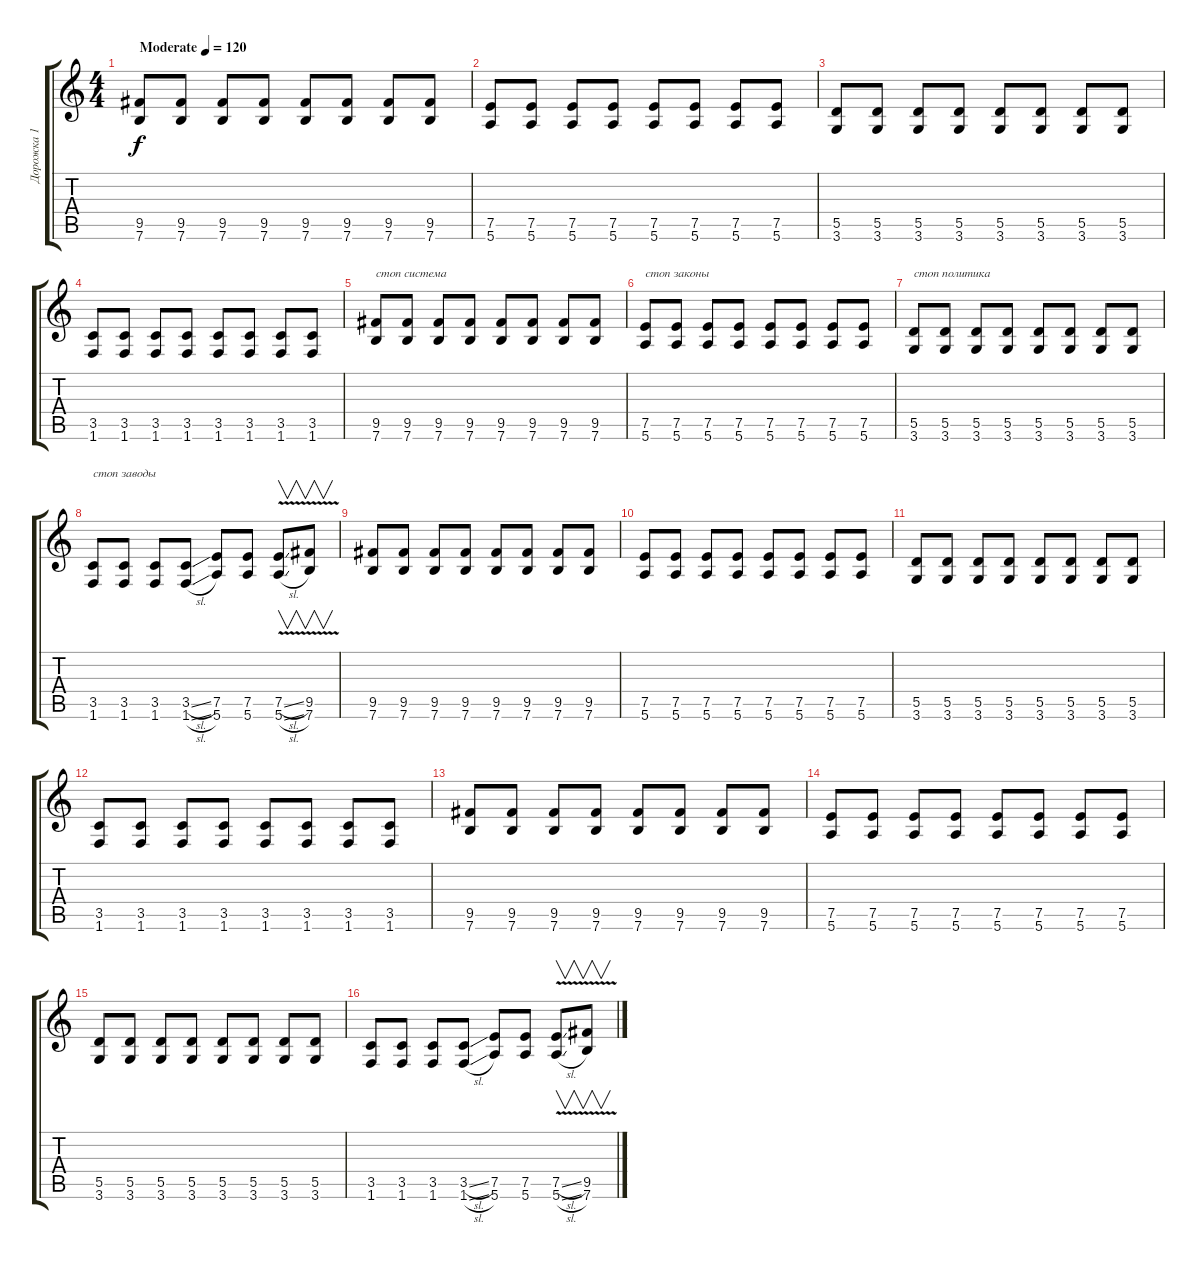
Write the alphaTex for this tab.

\track ("Дорожка 1" "Дорожка 1") {instrument electricguitarclean}
\staff {score tabs}
\tuning (E4 B3 G3 D3 A2 E2) {hide}
\ts (4 4)
\tempo (120 "Moderate")
\clef g2
\ks c
(9.5 7.6).8{dy f instrument electricguitarclean} (9.5 7.6).8 (9.5 7.6).8 (9.5 7.6).8 (9.5 7.6).8 (9.5 7.6).8 (9.5 7.6).8 (9.5 7.6).8 |
(7.5 5.6).8 (7.5 5.6).8 (7.5 5.6).8 (7.5 5.6).8 (7.5 5.6).8 (7.5 5.6).8 (7.5 5.6).8 (7.5 5.6).8 |
(5.5 3.6).8 (5.5 3.6).8 (5.5 3.6).8 (5.5 3.6).8 (5.5 3.6).8 (5.5 3.6).8 (5.5 3.6).8 (5.5 3.6).8 |
(3.5 1.6).8 (3.5 1.6).8 (3.5 1.6).8 (3.5 1.6).8 (3.5 1.6).8 (3.5 1.6).8 (3.5 1.6).8 (3.5 1.6).8 |
(9.5 7.6).8{txt "стоп система"} (9.5 7.6).8 (9.5 7.6).8 (9.5 7.6).8 (9.5 7.6).8 (9.5 7.6).8 (9.5 7.6).8 (9.5 7.6).8 |
(7.5 5.6).8{txt "стоп законы"} (7.5 5.6).8 (7.5 5.6).8 (7.5 5.6).8 (7.5 5.6).8 (7.5 5.6).8 (7.5 5.6).8 (7.5 5.6).8 |
(5.5 3.6).8{txt "стоп политика"} (5.5 3.6).8 (5.5 3.6).8 (5.5 3.6).8 (5.5 3.6).8 (5.5 3.6).8 (5.5 3.6).8 (5.5 3.6).8 |
(3.5 1.6).8{txt "стоп заводы"} (3.5 1.6).8 (3.5 1.6).8 (3.5{sl} 1.6{sl}).8 (7.5 5.6).8 (7.5 5.6).8 (7.5{sl} 5.6{v sl}).8{v} (9.5{v} 7.6).8{v} |
(9.5 7.6).8 (9.5 7.6).8 (9.5 7.6).8 (9.5 7.6).8 (9.5 7.6).8 (9.5 7.6).8 (9.5 7.6).8 (9.5 7.6).8 |
(7.5 5.6).8 (7.5 5.6).8 (7.5 5.6).8 (7.5 5.6).8 (7.5 5.6).8 (7.5 5.6).8 (7.5 5.6).8 (7.5 5.6).8 |
(5.5 3.6).8 (5.5 3.6).8 (5.5 3.6).8 (5.5 3.6).8 (5.5 3.6).8 (5.5 3.6).8 (5.5 3.6).8 (5.5 3.6).8 |
(3.5 1.6).8 (3.5 1.6).8 (3.5 1.6).8 (3.5 1.6).8 (3.5 1.6).8 (3.5 1.6).8 (3.5 1.6).8 (3.5 1.6).8 |
(9.5 7.6).8 (9.5 7.6).8 (9.5 7.6).8 (9.5 7.6).8 (9.5 7.6).8 (9.5 7.6).8 (9.5 7.6).8 (9.5 7.6).8 |
(7.5 5.6).8 (7.5 5.6).8 (7.5 5.6).8 (7.5 5.6).8 (7.5 5.6).8 (7.5 5.6).8 (7.5 5.6).8 (7.5 5.6).8 |
(5.5 3.6).8 (5.5 3.6).8 (5.5 3.6).8 (5.5 3.6).8 (5.5 3.6).8 (5.5 3.6).8 (5.5 3.6).8 (5.5 3.6).8 |
(3.5 1.6).8 (3.5 1.6).8 (3.5 1.6).8 (3.5{sl} 1.6{sl}).8 (7.5 5.6).8 (7.5 5.6).8 (7.5{sl} 5.6{v sl}).8{v} (9.5{v} 7.6).8{v}
